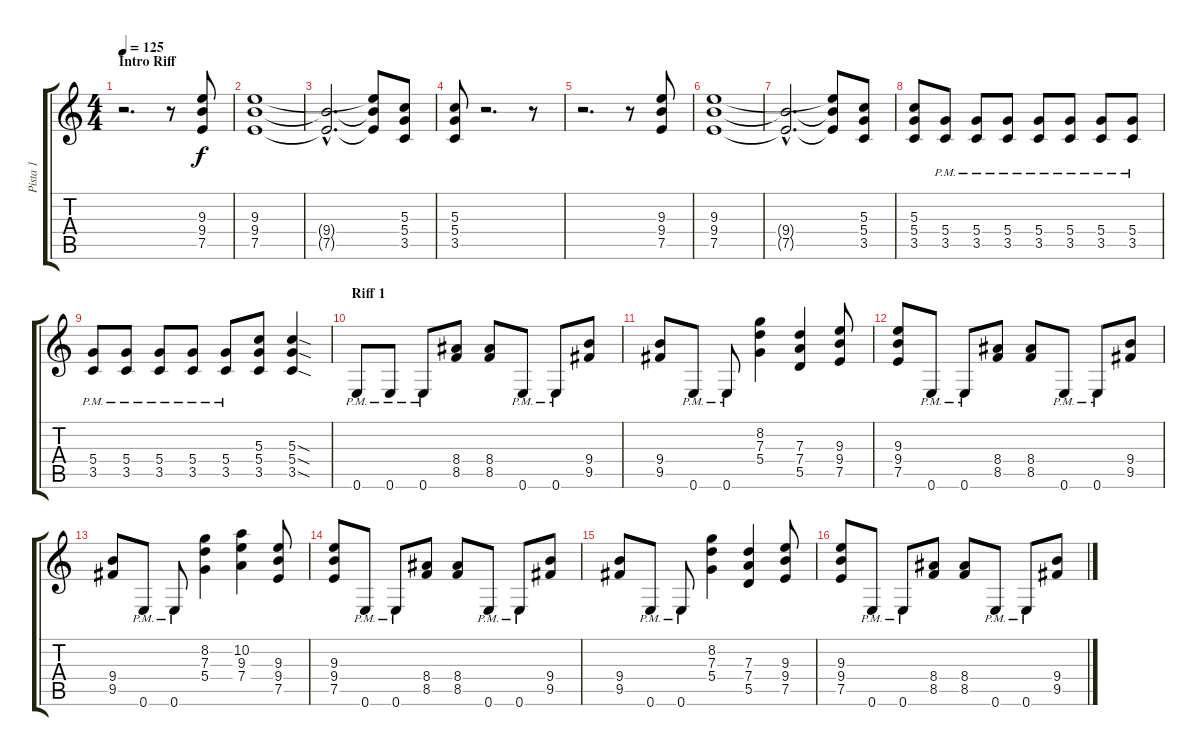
\track ("Pista 1" "Pista 1") {instrument distortionguitar}
\staff {score tabs}
\tuning (E4 B3 G3 D3 A2 E2) {hide}
\ts (4 4)
\section ("" "Intro Riff")
\tempo 125
\clef g2
\ks c
r.2{d dy f instrument distortionguitar} r.8 (9.3 9.4 7.5).8 |
(9.3 9.4 7.5).1 |
(9.4{hac t} 7.5{hac t}).2{d} (9.3{t} 9.4{t} 7.5{t}).8 (5.3 5.4 3.5).8 |
(5.3 5.4 3.5).8 r.2{d} r.8 |
r.2{d} r.8 (9.3 9.4 7.5).8 |
(9.3 9.4 7.5).1 |
(9.4{hac t} 7.5{hac t}).2{d} (9.3{t} 9.4{t} 7.5{t}).8 (5.3 5.4 3.5).8 |
(5.3 5.4 3.5).8 (5.4{pm} 3.5{pm}).8 (5.4{pm} 3.5{pm}).8 (5.4{pm} 3.5{pm}).8 (5.4{pm} 3.5{pm}).8 (5.4{pm} 3.5{pm}).8 (5.4{pm} 3.5{pm}).8 (5.4{pm} 3.5{pm}).8 |
(5.4{pm} 3.5{pm}).8 (5.4{pm} 3.5{pm}).8 (5.4{pm} 3.5{pm}).8 (5.4{pm} 3.5{pm}).8 (5.4{pm} 3.5{pm}).8 (5.3 5.4 3.5).8 (5.3{sod} 5.4{sod} 3.5{sod}).4 |
\section ("" "Riff 1")
0.6{pm}.8 0.6{pm}.8 0.6{pm}.8 (8.4 8.5).8 (8.4 8.5).8 0.6{pm}.8 0.6{pm}.8 (9.4 9.5).8 |
(9.4 9.5).8 0.6{pm}.8 0.6{pm}.8 (8.2 7.3 5.4).4 (7.3 7.4 5.5).4 (9.3 9.4 7.5).8 |
(9.3 9.4 7.5).8 0.6{pm}.8 0.6{pm}.8 (8.4 8.5).8 (8.4 8.5).8 0.6{pm}.8 0.6{pm}.8 (9.4 9.5).8 |
(9.4 9.5).8 0.6{pm}.8 0.6{pm}.8 (8.2 7.3 5.4).4 (10.2 9.3 7.4).4 (9.3 9.4 7.5).8 |
(9.3 9.4 7.5).8 0.6{pm}.8 0.6{pm}.8 (8.4 8.5).8 (8.4 8.5).8 0.6{pm}.8 0.6{pm}.8 (9.4 9.5).8 |
(9.4 9.5).8 0.6{pm}.8 0.6{pm}.8 (8.2 7.3 5.4).4 (7.3 7.4 5.5).4 (9.3 9.4 7.5).8 |
(9.3 9.4 7.5).8 0.6{pm}.8 0.6{pm}.8 (8.4 8.5).8 (8.4 8.5).8 0.6{pm}.8 0.6{pm}.8 (9.4 9.5).8
